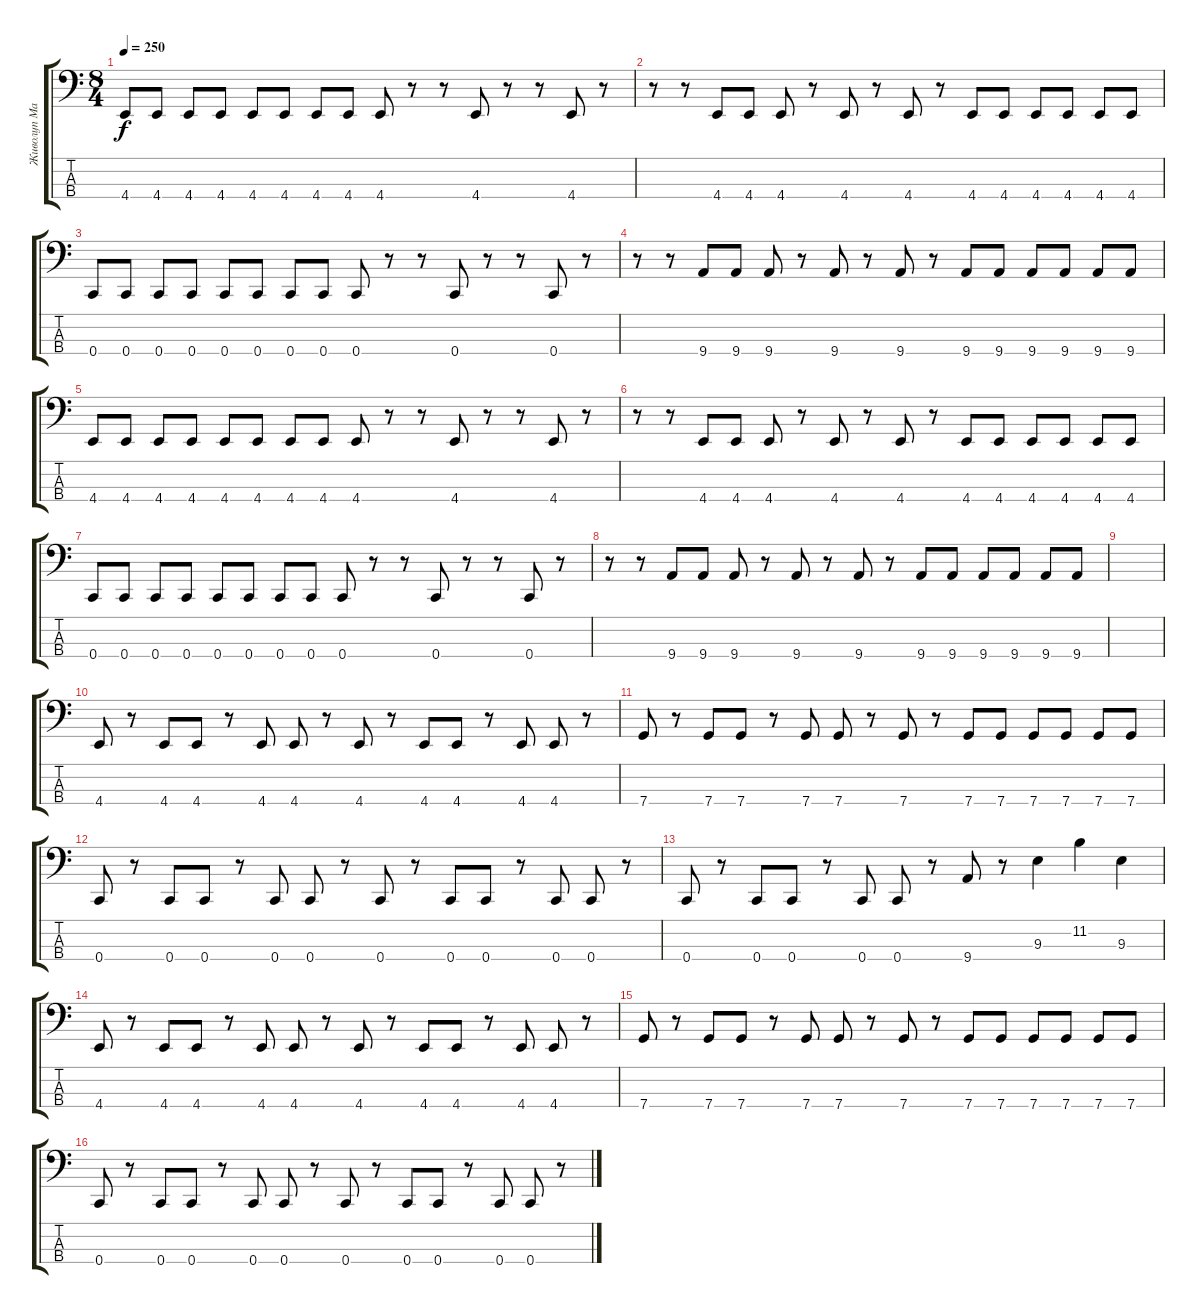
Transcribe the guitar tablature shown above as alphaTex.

\track ("Живолуп Максим" "Живолуп Ма") {instrument electricbassfinger}
\staff {score tabs}
\tuning (F2 C2 G1 C1) {hide}
\ts (8 4)
\tempo 250
\clef f4
\ks c
4.4.8{dy f} 4.4.8 4.4.8 4.4.8 4.4.8 4.4.8 4.4.8 4.4.8 4.4.8 r.8 r.8 4.4.8 r.8 r.8 4.4.8 r.8 |
r.8 r.8 4.4.8 4.4.8 4.4.8 r.8 4.4.8 r.8 4.4.8 r.8 4.4.8 4.4.8 4.4.8 4.4.8 4.4.8 4.4.8 |
0.4.8 0.4.8 0.4.8 0.4.8 0.4.8 0.4.8 0.4.8 0.4.8 0.4.8 r.8 r.8 0.4.8 r.8 r.8 0.4.8 r.8 |
r.8 r.8 9.4.8 9.4.8 9.4.8 r.8 9.4.8 r.8 9.4.8 r.8 9.4.8 9.4.8 9.4.8 9.4.8 9.4.8 9.4.8 |
4.4.8 4.4.8 4.4.8 4.4.8 4.4.8 4.4.8 4.4.8 4.4.8 4.4.8 r.8 r.8 4.4.8 r.8 r.8 4.4.8 r.8 |
r.8 r.8 4.4.8 4.4.8 4.4.8 r.8 4.4.8 r.8 4.4.8 r.8 4.4.8 4.4.8 4.4.8 4.4.8 4.4.8 4.4.8 |
0.4.8 0.4.8 0.4.8 0.4.8 0.4.8 0.4.8 0.4.8 0.4.8 0.4.8 r.8 r.8 0.4.8 r.8 r.8 0.4.8 r.8 |
r.8 r.8 9.4.8 9.4.8 9.4.8 r.8 9.4.8 r.8 9.4.8 r.8 9.4.8 9.4.8 9.4.8 9.4.8 9.4.8 9.4.8 |
|
4.4.8 r.8 4.4.8 4.4.8 r.8 4.4.8 4.4.8 r.8 4.4.8 r.8 4.4.8 4.4.8 r.8 4.4.8 4.4.8 r.8 |
7.4.8 r.8 7.4.8 7.4.8 r.8 7.4.8 7.4.8 r.8 7.4.8 r.8 7.4.8 7.4.8 7.4.8 7.4.8 7.4.8 7.4.8 |
0.4.8 r.8 0.4.8 0.4.8 r.8 0.4.8 0.4.8 r.8 0.4.8 r.8 0.4.8 0.4.8 r.8 0.4.8 0.4.8 r.8 |
0.4.8 r.8 0.4.8 0.4.8 r.8 0.4.8 0.4.8 r.8 9.4.8 r.8 9.3.4 11.2.4 9.3.4 |
4.4.8 r.8 4.4.8 4.4.8 r.8 4.4.8 4.4.8 r.8 4.4.8 r.8 4.4.8 4.4.8 r.8 4.4.8 4.4.8 r.8 |
7.4.8 r.8 7.4.8 7.4.8 r.8 7.4.8 7.4.8 r.8 7.4.8 r.8 7.4.8 7.4.8 7.4.8 7.4.8 7.4.8 7.4.8 |
0.4.8 r.8 0.4.8 0.4.8 r.8 0.4.8 0.4.8 r.8 0.4.8 r.8 0.4.8 0.4.8 r.8 0.4.8 0.4.8 r.8
